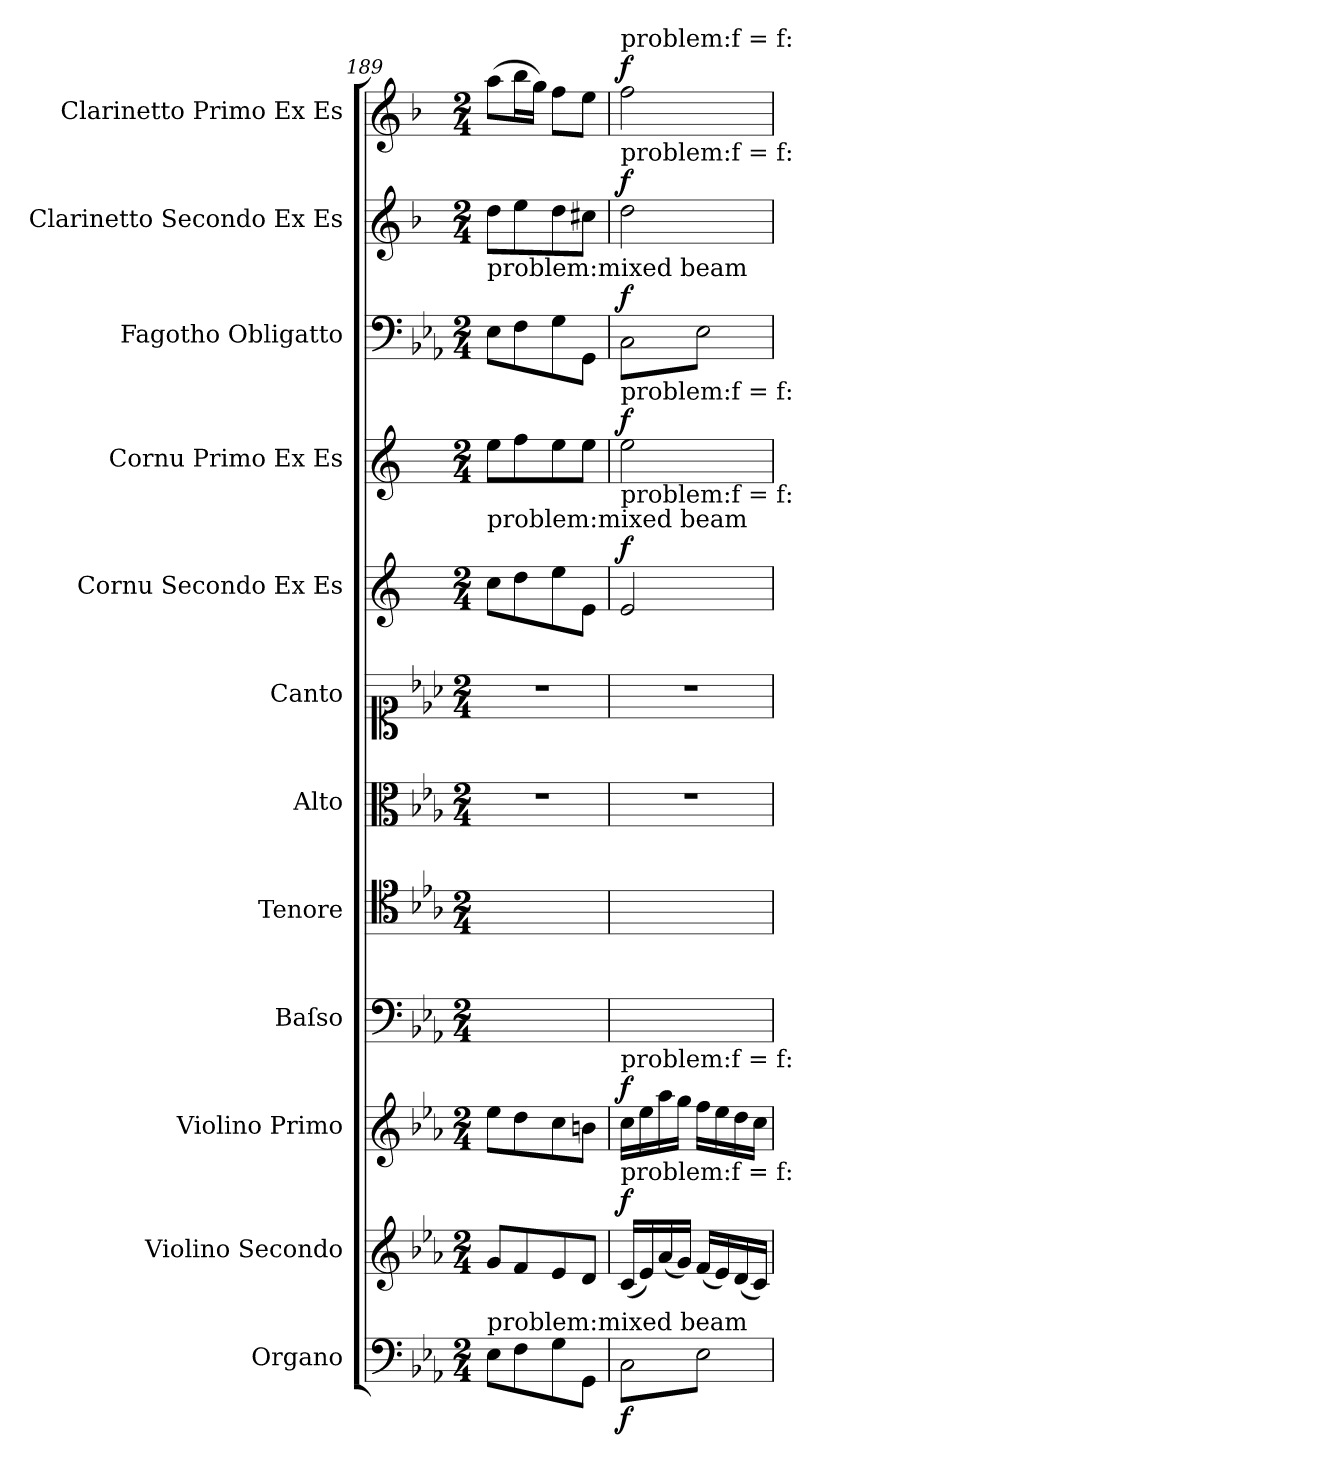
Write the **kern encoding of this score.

**kern	**dynam	**kern	**dynam	**kern	**dynam	**kern	**kern	**kern	**kern	**kern	**dynam	**kern	**dynam	**kern	**dynam	**kern	**dynam	**kern	**dynam
*part12	*part12	*part11	*part11	*part10	*part10	*part9	*part8	*part7	*part6	*part5	*part5	*part4	*part4	*part3	*part3	*part2	*part2	*part1	*part1
*staff12	*staff12	*staff11	*staff11	*staff10	*staff10	*staff9	*staff8	*staff7	*staff6	*staff5	*staff5	*staff4	*staff4	*staff3	*staff3	*staff2	*staff2	*staff1	*staff1
*I"Organo	*	*I"Violino Secondo	*	*I"Violino Primo	*	*I"Baſso	*I"Tenore	*I"Alto	*I"Canto	*I"Cornu Secondo Ex Es	*	*I"Cornu Primo Ex Es	*	*I"Fagotho Obligatto	*	*I"Clarinetto Secondo Ex Es	*	*I"Clarinetto Primo Ex Es	*
*I'Org	*	*	*	*I'Vno I	*	*I'B.	*I'T.	*I'A.	*I'C.	*	*	*I'Cor I	*	*I'Fag.	*	*	*	*I'Cor I	*
*clefF4	*	*clefG2	*	*clefG2	*	*clefF4	*clefC4	*clefC3	*clefC1	*clefG2	*	*clefG2	*	*clefF4	*	*clefG2	*	*clefG2	*
*	*	*	*	*	*	*	*	*	*	*ITrd5c9	*	*ITrd5c9	*	*	*	*ITrd1c2	*	*ITrd1c2	*
*k[b-e-a-]	*	*k[b-e-a-]	*	*k[b-e-a-]	*	*k[b-e-a-]	*k[b-e-a-]	*k[b-e-a-]	*k[b-e-a-]	*k[b-e-a-]	*	*k[b-e-a-]	*	*k[b-e-a-]	*	*k[b-e-a-]	*	*k[b-e-a-]	*
*c:	*	*c:	*	*c:	*	*c:	*c:	*c:	*c:	*c:	*	*c:	*	*c:	*	*c:	*	*c:	*
*M2/4	*	*M2/4	*	*M2/4	*	*M2/4	*M2/4	*M2/4	*M2/4	*M2/4	*	*M2/4	*	*M2/4	*	*M2/4	*	*M2/4	*
=189	=189	=189	=189	=189	=189	=189	=189	=189	=189	=189	=189	=189	=189	=189	=189	=189	=189	=189	=189
!	!	!	!	!	!	!	!	!	!	!	!	!	!	!LO:TX:a:t=problem&colon;mixed beam	!	!	!	!	!
!	!	!	!	!	!	!	!	!	!	!LO:TX:a:t=problem&colon;mixed beam	!	!	!	!	!	!	!	!	!
!LO:TX:a:t=problem&colon;mixed beam	!	!	!	!	!	!	!	!	!	!	!	!	!	!	!	!	!	!	!
8E-\L	.	8g/L	.	8ee-\L	.	2ryy	2ryy	2r	2r	8e-\L	.	8g\L	.	8E-\L	.	8cc\L	.	(8gg\L	.
8F\	.	8f/	.	8dd\	.	.	.	.	.	8f\	.	8a-\	.	8F\	.	8dd\	.	16aa-\L	.
.	.	.	.	.	.	.	.	.	.	.	.	.	.	.	.	.	.	16ff\JJ)	.
8G\	.	8e-/	.	8cc\	.	.	.	.	.	8g\	.	8g\	.	8G\	.	8cc\	.	8ee-\L	.
8GG\J	.	8d/J	.	8bn\J	.	.	.	.	.	8G\J	.	8g\J	.	8GG\J	.	8bn\J	.	8dd\J	.
=190	=190	=190	=190	=190	=190	=190	=190	=190	=190	=190	=190	=190	=190	=190	=190	=190	=190	=190	=190
!	!	!	!	!	!	!	!	!	!	!	!	!	!	!	!	!	!	!LO:TX:a:t=problem&colon;f = f&colon;	!
!	!	!	!	!	!	!	!	!	!	!	!	!	!	!	!	!LO:TX:a:t=problem&colon;f = f&colon;	!	!	!
!	!	!	!	!	!	!	!	!	!	!	!	!	!	!LO:TX:a:t=problem&colon;f = for&colon;	!	!	!	!	!
!	!	!	!	!	!	!	!	!	!	!	!	!LO:TX:a:t=problem&colon;f = f&colon;	!	!	!	!	!	!	!
!	!	!	!	!	!	!	!	!	!	!LO:TX:a:t=problem&colon;f = f&colon;	!	!	!	!	!	!	!	!	!
!	!	!	!	!LO:TX:a:t=problem&colon;f = f&colon;	!	!	!	!	!	!	!	!	!	!	!	!	!	!	!
!	!	!LO:TX:a:t=problem&colon;f = f&colon;	!	!	!	!	!	!	!	!	!	!	!	!	!	!	!	!	!
!	!	!	!LO:DY:a	!	!LO:DY:a	!	!	!	!	!	!LO:DY:a	!	!LO:DY:a	!	!LO:DY:a	!	!LO:DY:a	!	!LO:DY:a
*tremolo	*	*	*	*	*	*	*	*	*	*	*	*	*	*	*	*	*	*	*
*	*	*	*	*	*	*	*	*	*	*	*	*	*	*tremolo	*	*	*	*	*
8C\L	f	(16c/LL	f	16cc\LL	f	2ryy	2ryy	2r	2r	2G/	f	2g\	f	8C\L	f	2cc\	f	2ee-\	f
.	.	16e-/)	.	16ee-\	.	.	.	.	.	.	.	.	.	.	.	.	.	.	.
8E-\	.	(16a-/	.	16aa-\	.	.	.	.	.	.	.	.	.	8E-\	.	.	.	.	.
.	.	16g/JJ)	.	16gg\JJ	.	.	.	.	.	.	.	.	.	.	.	.	.	.	.
8C\	.	(16f/LL	.	16ff\LL	.	.	.	.	.	.	.	.	.	8C\	.	.	.	.	.
.	.	16e-/)	.	16ee-\	.	.	.	.	.	.	.	.	.	.	.	.	.	.	.
8E-\J	.	(16d/	.	16dd\	.	.	.	.	.	.	.	.	.	8E-\J	.	.	.	.	.
*	*	*	*	*	*	*	*	*	*	*	*	*	*	*Xtremolo	*	*	*	*	*
*Xtremolo	*	*	*	*	*	*	*	*	*	*	*	*	*	*	*	*	*	*	*
.	.	16c/JJ)	.	16cc\JJ	.	.	.	.	.	.	.	.	.	.	.	.	.	.	.
.	.	.	.	.	.	.	.	.	.	.	.	.	.	.	.	.	.	.	.
.	.	.	.	.	.	.	.	.	.	.	.	.	.	.	.	.	.	.	.
=	=	=	=	=	=	=	=	=	=	=	=	=	=	=	=	=	=	=	=
*-	*-	*-	*-	*-	*-	*-	*-	*-	*-	*-	*-	*-	*-	*-	*-	*-	*-	*-	*-
